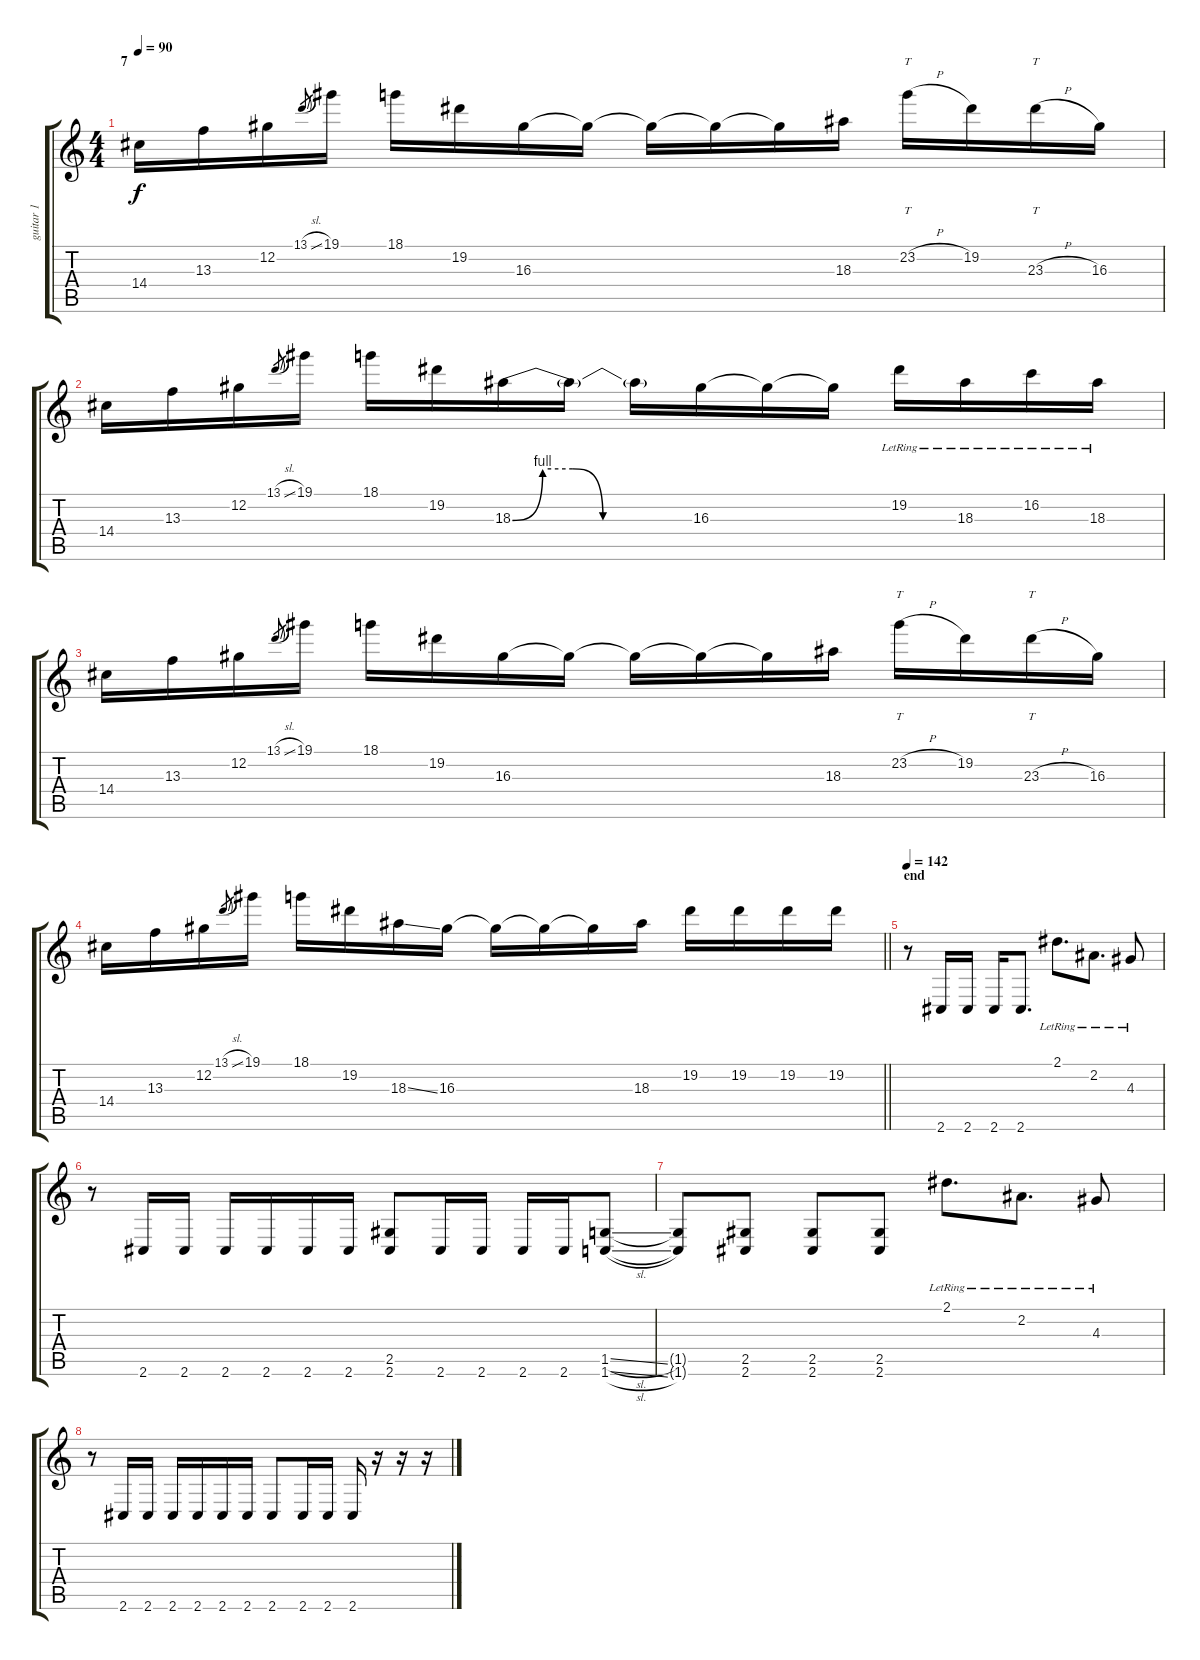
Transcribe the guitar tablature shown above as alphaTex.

\track ("guitar 1" "guitar 1") {instrument distortionguitar}
\staff {score tabs}
\tuning (Db4 Ab3 E3 B2 Gb2 B1) {hide}
\ts (4 4)
\section ("" "7")
\tempo 90
\clef g2
\ks c
14.4.16{dy f} 13.3.16 12.2.16 13.1{sl}.8{gr} 19.1.16 18.1.16 19.2.16 16.3.16 16.3{t}.16 16.3{t}.16 16.3{t}.16 16.3{t}.16 18.3.16 23.2{h}.16{tt} 19.2.16 23.3{h}.16{tt} 16.3.16 |
14.4.16 13.3.16 12.2.16 13.1{sl}.8{gr} 19.1.16 18.1.16 19.2.16 18.3{be (custom 0 0 10 4 20 4 30 0 60 0)}.16 18.3{t}.16 18.3{t}.16 16.3.16 16.3{t}.16 16.3{t}.16 19.2{lr}.16 18.3{lr}.16 16.2{lr}.16 18.3{lr}.16 |
14.4.16 13.3.16 12.2.16 13.1{sl}.8{gr} 19.1.16 18.1.16 19.2.16 16.3.16 16.3{t}.16 16.3{t}.16 16.3{t}.16 16.3{t}.16 18.3.16 23.2{h}.16{tt} 19.2.16 23.3{h}.16{tt} 16.3.16 |
\barLineRight lightlight
14.4.16 13.3.16 12.2.16 13.1{sl}.8{gr} 19.1.16 18.1.16 19.2.16 18.3{ss}.16 16.3.16 16.3{t}.16 16.3{t}.16 16.3{t}.16 18.3.16 19.2.16 19.2.16 19.2.16 19.2.16 |
\section ("" "end")
\tempo 142
r.8 2.6.16 2.6.16 2.6.16 2.6.8{d} 2.1{lr}.8{d} 2.2{lr}.8{d} 4.3{lr}.8 |
r.8 2.6.16 2.6.16 2.6.16 2.6.16 2.6.16 2.6.16 (2.5 2.6).8 2.6.16 2.6.16 2.6.16 2.6.16 (1.5{sl} 1.6{sl}).8 |
(1.5{t} 1.6{t}).8 (2.5 2.6).8 (2.5 2.6).8 (2.5 2.6).8 2.1{lr}.8{d} 2.2{lr}.8{d} 4.3{lr}.8 |
r.8 2.6.16 2.6.16 2.6.16 2.6.16 2.6.16 2.6.16 2.6.8 2.6.16 2.6.16 2.6.16 r.16 r.16 r.16
